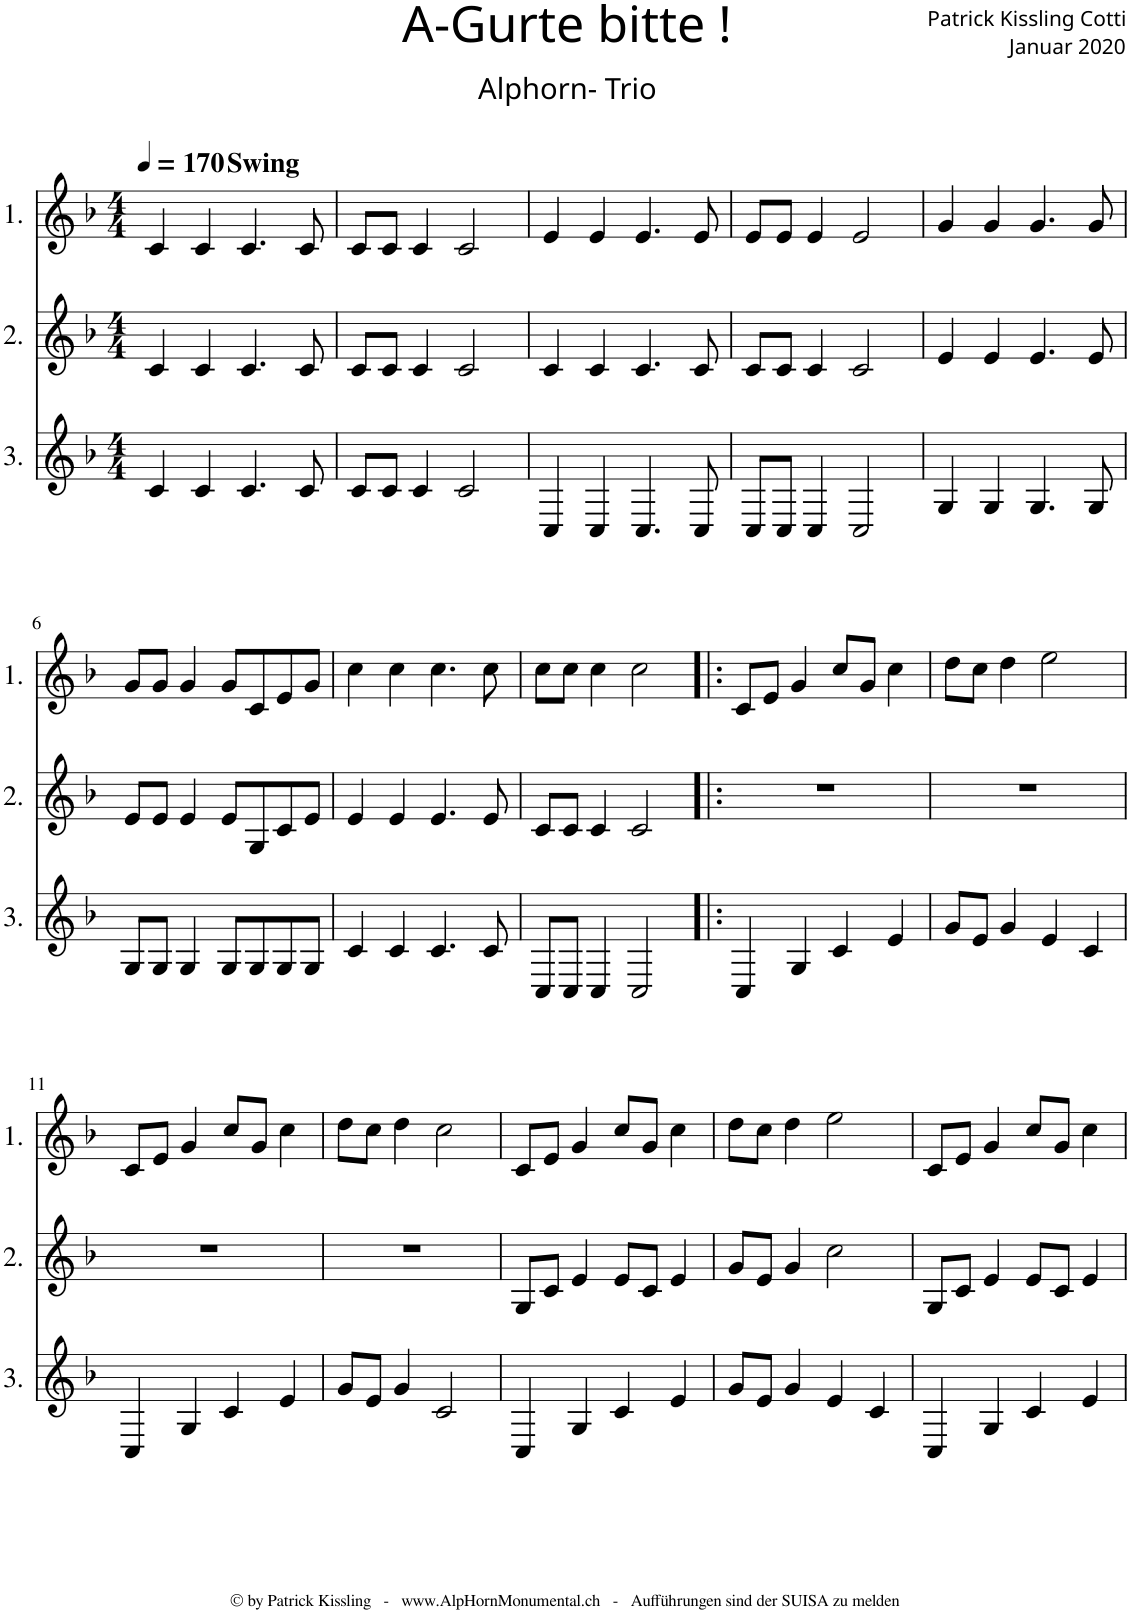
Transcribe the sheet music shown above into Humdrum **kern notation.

**kern	**kern	**kern
*part3	*part2	*part1
*staff3	*staff2	*staff1
*I"3.	*I"2.	*I"1.
*clefG2	*clefG2	*clefG2
*Trd4c7	*Trd4c7	*Trd4c7
*k[b-]	*k[b-]	*k[b-]
*M4/4	*M4/4	*M4/4
*MM170	*MM170	*MM170
=1	=1	=1
!	!	!LO:TX:a:B:t=Swing
4c/	4c/	4c/
4c/	4c/	4c/
4.c/	4.c/	4.c/
8c/	8c/	8c/
=2	=2	=2
8c/L	8c/L	8c/L
8c/J	8c/J	8c/J
4c/	4c/	4c/
2c/	2c/	2c/
=3	=3	=3
4C/	4c/	4e/
4C/	4c/	4e/
4.C/	4.c/	4.e/
8C/	8c/	8e/
=4	=4	=4
8C/L	8c/L	8e/L
8C/J	8c/J	8e/J
4C/	4c/	4e/
2C/	2c/	2e/
=5	=5	=5
4G/	4e/	4g/
4G/	4e/	4g/
4.G/	4.e/	4.g/
8G/	8e/	8g/
!!LO:LB:g=z
=6	=6	=6
8G/L	8e/L	8g/L
8G/J	8e/J	8g/J
4G/	4e/	4g/
8G/L	8e/L	8g/L
8G/	8G/	8c/
8G/	8c/	8e/
8G/J	8e/J	8g/J
=7	=7	=7
4c/	4e/	4cc\
4c/	4e/	4cc\
4.c/	4.e/	4.cc\
8c/	8e/	8cc\
=8	=8	=8
8C/L	8c/L	8cc\L
8C/J	8c/J	8cc\J
4C/	4c/	4cc\
2C/	2c/	2cc\
=9!|:	=9!|:	=9!|:
4C/	1r	8c/L
.	.	8e/J
4G/	.	4g/
4c/	.	8cc/L
.	.	8g/J
4e/	.	4cc\
=10	=10	=10
8g/L	1r	8dd\L
8e/J	.	8cc\J
4g/	.	4dd\
4e/	.	2ee\
4c/	.	.
!!LO:LB:g=z
=11	=11	=11
4C/	1r	8c/L
.	.	8e/J
4G/	.	4g/
4c/	.	8cc/L
.	.	8g/J
4e/	.	4cc\
=12	=12	=12
8g/L	1r	8dd\L
8e/J	.	8cc\J
4g/	.	4dd\
2c/	.	2cc\
=13	=13	=13
4C/	8G/L	8c/L
.	8c/J	8e/J
4G/	4e/	4g/
4c/	8e/L	8cc/L
.	8c/J	8g/J
4e/	4e/	4cc\
=14	=14	=14
8g/L	8g/L	8dd\L
8e/J	8e/J	8cc\J
4g/	4g/	4dd\
4e/	2cc\	2ee\
4c/	.	.
=15	=15	=15
4C/	8G/L	8c/L
.	8c/J	8e/J
4G/	4e/	4g/
4c/	8e/L	8cc/L
.	8c/J	8g/J
4e/	4e/	4cc\
=	=	=
*-	*-	*-
